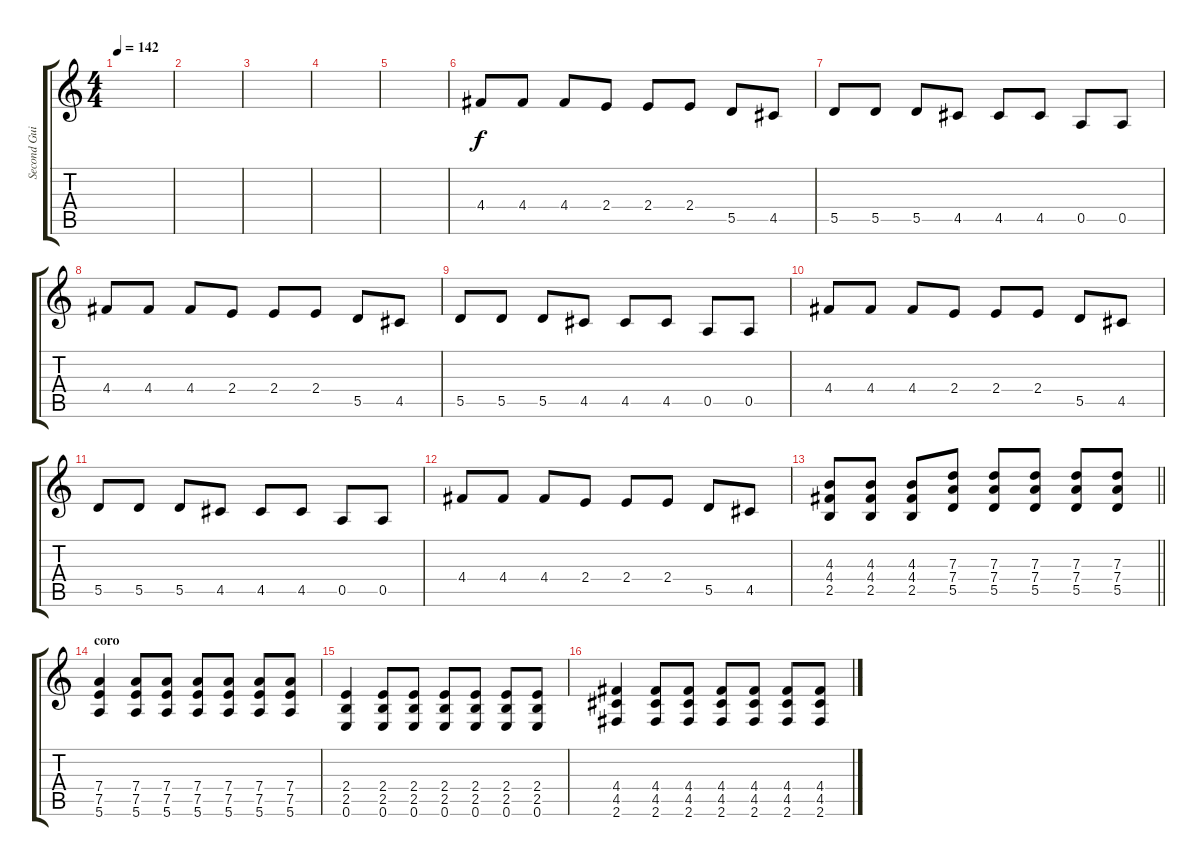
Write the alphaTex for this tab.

\track ("Second Guitar" "Second Gui") {instrument distortionguitar}
\staff {score tabs}
\tuning (E4 B3 G3 D3 A2 E2) {hide}
\ts (4 4)
\tempo 142
\clef g2
\ks c
|
|
|
|
|
4.4.8 4.4.8 4.4.8 2.4.8 2.4.8 2.4.8 5.5.8 4.5.8 |
5.5.8 5.5.8 5.5.8 4.5.8 4.5.8 4.5.8 0.5.8 0.5.8 |
4.4.8 4.4.8 4.4.8 2.4.8 2.4.8 2.4.8 5.5.8 4.5.8 |
5.5.8 5.5.8 5.5.8 4.5.8 4.5.8 4.5.8 0.5.8 0.5.8 |
4.4.8 4.4.8 4.4.8 2.4.8 2.4.8 2.4.8 5.5.8 4.5.8 |
5.5.8 5.5.8 5.5.8 4.5.8 4.5.8 4.5.8 0.5.8 0.5.8 |
4.4.8 4.4.8 4.4.8 2.4.8 2.4.8 2.4.8 5.5.8 4.5.8 |
\barLineRight lightlight
(4.3 4.4 2.5).8 (4.3 4.4 2.5).8 (4.3 4.4 2.5).8 (7.3 7.4 5.5).8 (7.3 7.4 5.5).8 (7.3 7.4 5.5).8 (7.3 7.4 5.5).8 (7.3 7.4 5.5).8 |
\section ("" "coro")
(7.4 7.5 5.6).4 (7.4 7.5 5.6).8 (7.4 7.5 5.6).8 (7.4 7.5 5.6).8 (7.4 7.5 5.6).8 (7.4 7.5 5.6).8 (7.4 7.5 5.6).8 |
(2.4 2.5 0.6).4 (2.4 2.5 0.6).8 (2.4 2.5 0.6).8 (2.4 2.5 0.6).8 (2.4 2.5 0.6).8 (2.4 2.5 0.6).8 (2.4 2.5 0.6).8 |
(4.4 4.5 2.6).4 (4.4 4.5 2.6).8 (4.4 4.5 2.6).8 (4.4 4.5 2.6).8 (4.4 4.5 2.6).8 (4.4 4.5 2.6).8 (4.4 4.5 2.6).8
